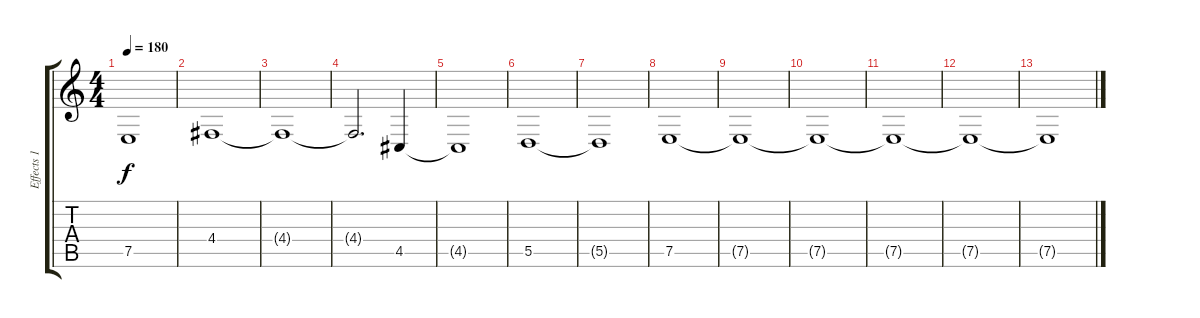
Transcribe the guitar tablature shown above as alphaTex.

\track ("Effects 1" "Effects 1") {instrument fx6goblins}
\staff {score tabs}
\tuning (E4 B3 G3 D3 A2 E2) {hide}
\ts (4 4)
\tempo 180
\clef g2
\ks c
7.5{t}.1{dy f} |
4.4.1 |
4.4{t}.1 |
4.4{t}.2{d} 4.5.4 |
4.5{t}.1 |
5.5.1 |
5.5{t}.1 |
7.5.1 |
7.5{t}.1 |
7.5{t}.1 |
7.5{t}.1 |
7.5{t}.1 |
7.5{t}.1
